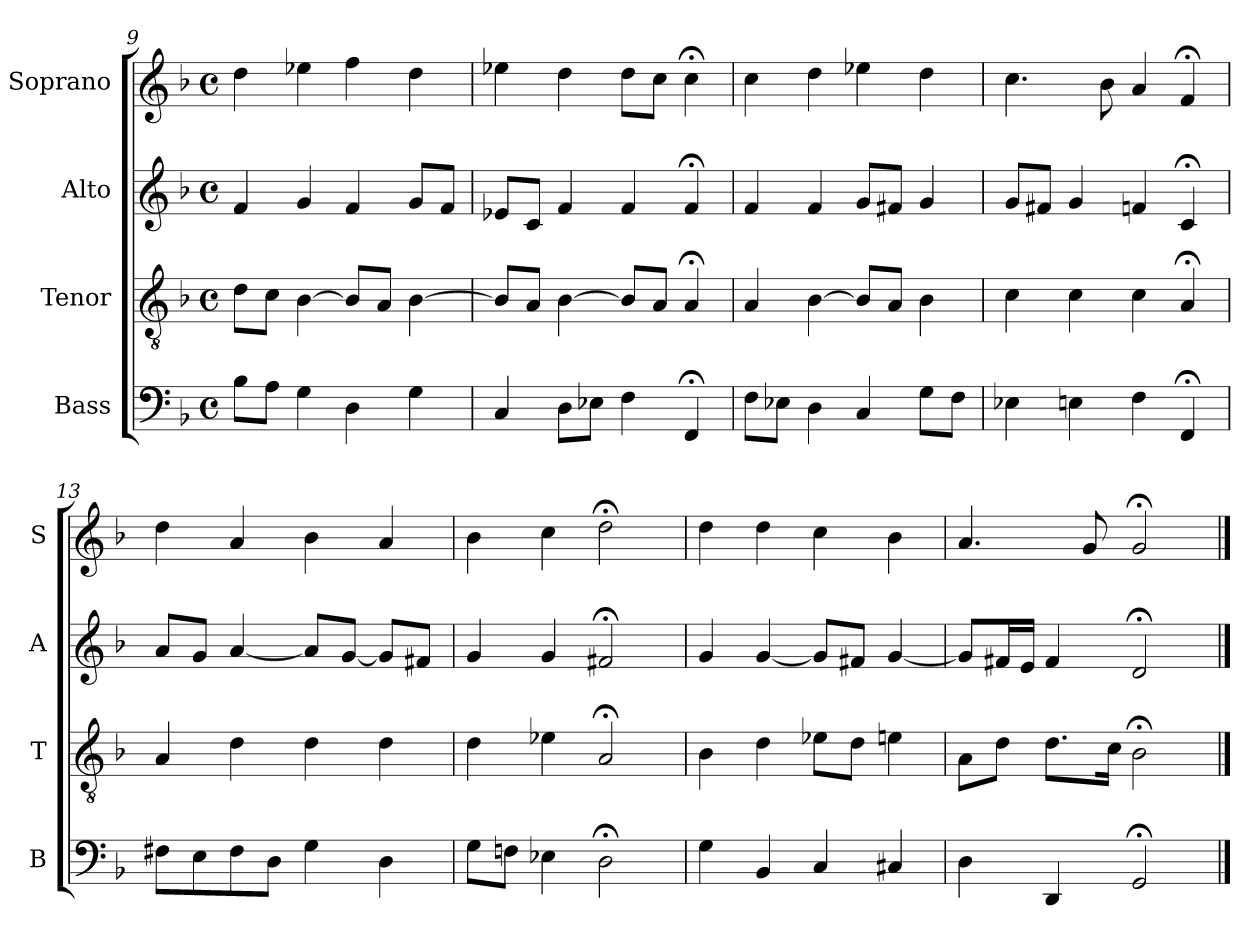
**kern	**kern	**kern	**kern
*part4	*part3	*part2	*part1
*staff4	*staff3	*staff2	*staff1
*I"Bass	*I"Tenor	*I"Alto	*I"Soprano
*I'B	*I'T	*I'A	*I'S
*clefF4	*clefGv2	*clefG2	*clefG2
*k[b-]	*k[b-]	*k[b-]	*k[b-]
*G:dor	*G:dor	*G:dor	*G:dor
*M4/4	*M4/4	*M4/4	*M4/4
*met(c)	*met(c)	*met(c)	*met(c)
=9	=9	=9	=9
8B-L	8dL	4f	4dd
8AJ	8cJ	.	.
4G	[4B-	4g	4ee-X
4D	8B-L]	4f	4ff
.	8AJ	.	.
4G	[4B-	8gL	4dd
.	.	8fJ	.
=10	=10	=10	=10
4C	8B-L]	8e-XL	4ee-X
.	8AJ	8cJ	.
8DL	[4B-	4f	4dd
8E-XJ	.	.	.
4Fi	8B-iL]	4fi	8ddiL
.	8AJ	.	8ccJ
4FF;<	4A;<	4f;<	4cc;<
=11	=11	=11	=11
8FL	4A	4f	4cc
8E-XJ	.	.	.
4D	[4B-	4f	4dd
4C	8B-L]	8gL	4ee-X
.	8AJ	8f#XJ	.
8GL	4B-	4g	4dd
8FJ	.	.	.
=12	=12	=12	=12
4E-X	4c	8gL	4.cc
.	.	8f#XJ	.
4En	4c	4g	.
.	.	.	8b-
4F	4c	4fn	4a
4FF;<	4A;<	4c;<	4f;<
=13	=13	=13	=13
8F#XL	4A	8aL	4dd
8E	.	8gJ	.
8F#	4d	[4a	4a
8DJ	.	.	.
4G	4d	8aL]	4b-
.	.	[8gJ	.
4D	4d	8gL]	4a
.	.	8f#XJ	.
=14	=14	=14	=14
8GL	4d	4g	4b-
8FnJ	.	.	.
4E-X	4e-X	4g	4cc
2D;<	2A;<	2f#X;<	2dd;<
=15	=15	=15	=15
4G	4B-	4g	4dd
4BB-	4d	[4g	4dd
4C	8e-XL	8gL]	4cc
.	8dJ	8f#XJ	.
4C#X	4en	[4g	4b-
=16	=16	=16	=16
4D	8AL	8gL]	4.a
.	8dJ	16f#XL	.
.	.	16eJJ	.
4DD	8.dL	4f#	.
.	.	.	8g
.	16cJk	.	.
2GG;<	2B-;<	2d;<	2g;<
==	==	==	==
*-	*-	*-	*-
